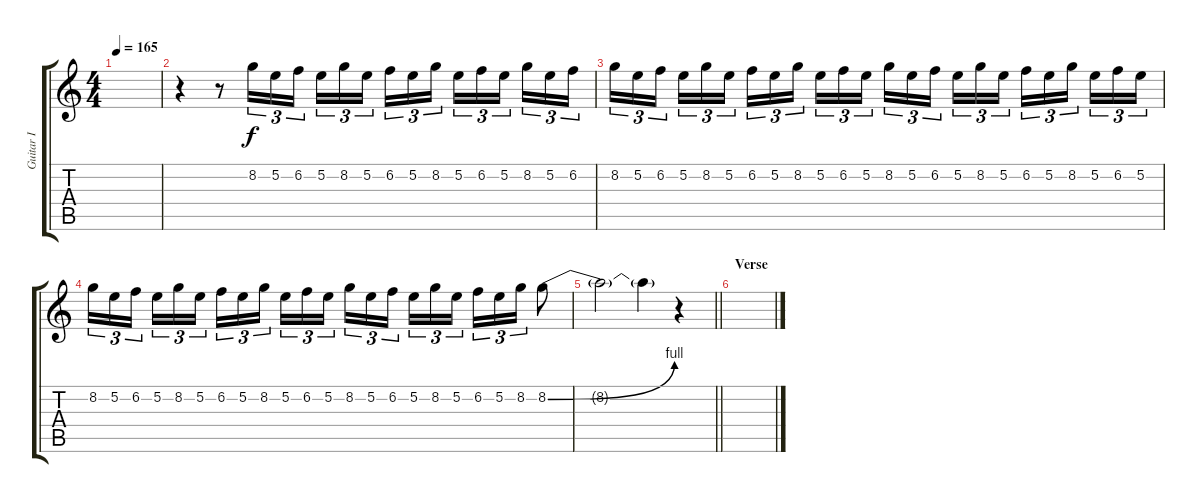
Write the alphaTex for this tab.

\track ("Guitar I" "Guitar I") {instrument distortionguitar}
\staff {score tabs}
\tuning (E4 B3 G3 D3 A2 D2) {hide}
\ts (4 4)
\tempo 165
\clef g2
\ks c
|
r.4{instrument distortionguitar} r.8 8.2.16{tu (3 2) dy f} 5.2.16{tu (3 2)} 6.2.16{tu (3 2)} 5.2.16{tu (3 2)} 8.2.16{tu (3 2)} 5.2.16{tu (3 2) beam splitsecondary} 6.2.16{tu (3 2)} 5.2.16{tu (3 2)} 8.2.16{tu (3 2)} 5.2.16{tu (3 2)} 6.2.16{tu (3 2)} 5.2.16{tu (3 2) beam splitsecondary} 8.2.16{tu (3 2)} 5.2.16{tu (3 2)} 6.2.16{tu (3 2)} |
8.2.16{tu (3 2)} 5.2.16{tu (3 2)} 6.2.16{tu (3 2) beam splitsecondary} 5.2.16{tu (3 2)} 8.2.16{tu (3 2)} 5.2.16{tu (3 2)} 6.2.16{tu (3 2)} 5.2.16{tu (3 2)} 8.2.16{tu (3 2) beam splitsecondary} 5.2.16{tu (3 2)} 6.2.16{tu (3 2)} 5.2.16{tu (3 2)} 8.2.16{tu (3 2)} 5.2.16{tu (3 2)} 6.2.16{tu (3 2) beam splitsecondary} 5.2.16{tu (3 2)} 8.2.16{tu (3 2)} 5.2.16{tu (3 2)} 6.2.16{tu (3 2)} 5.2.16{tu (3 2)} 8.2.16{tu (3 2) beam splitsecondary} 5.2.16{tu (3 2)} 6.2.16{tu (3 2)} 5.2.16{tu (3 2)} |
8.2.16{tu (3 2)} 5.2.16{tu (3 2)} 6.2.16{tu (3 2) beam splitsecondary} 5.2.16{tu (3 2)} 8.2.16{tu (3 2)} 5.2.16{tu (3 2)} 6.2.16{tu (3 2)} 5.2.16{tu (3 2)} 8.2.16{tu (3 2) beam splitsecondary} 5.2.16{tu (3 2)} 6.2.16{tu (3 2)} 5.2.16{tu (3 2)} 8.2.16{tu (3 2)} 5.2.16{tu (3 2)} 6.2.16{tu (3 2) beam splitsecondary} 5.2.16{tu (3 2)} 8.2.16{tu (3 2)} 5.2.16{tu (3 2)} 6.2.16{tu (3 2)} 5.2.16{tu (3 2)} 8.2.16{tu (3 2)} 8.2{be (bend 0 0 60 4)}.8 |
\barLineRight lightlight
8.2{t}.2 8.2{t}.4 r.4 |
\section ("" "Verse")
